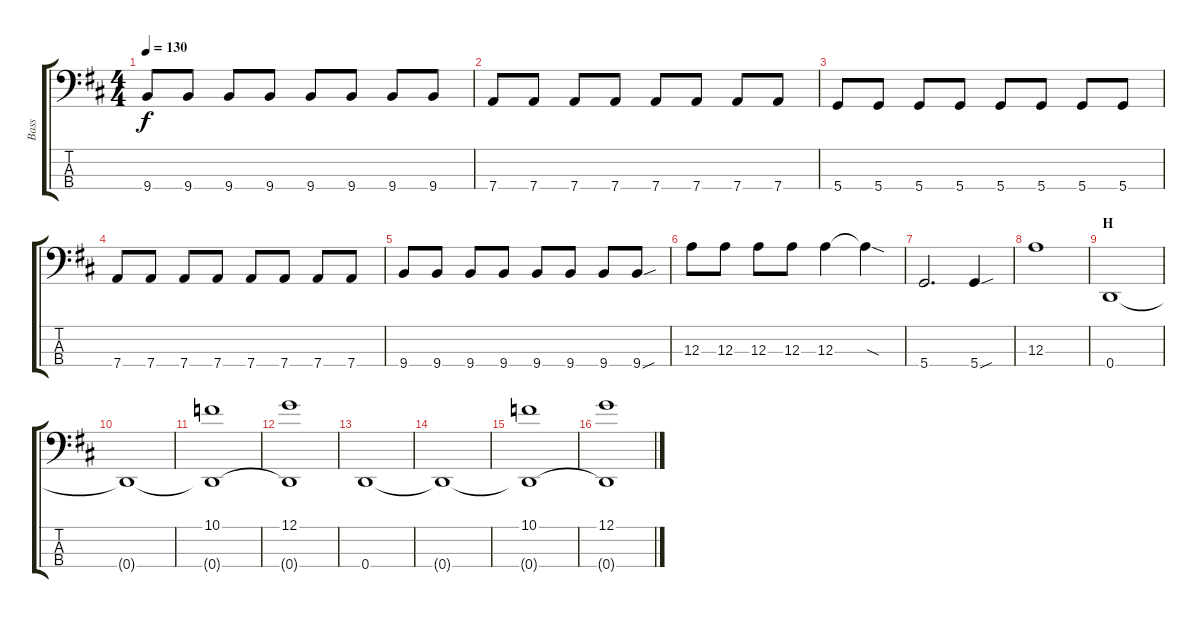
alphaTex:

\track ("Bass" "Bass") {instrument electricbassfinger}
\staff {score tabs}
\tuning (G2 D2 A1 D1) {hide}
\ts (4 4)
\tempo 130
\clef f4
\ks d
9.4.8{dy f} 9.4.8 9.4.8 9.4.8 9.4.8 9.4.8 9.4.8 9.4.8 |
7.4.8 7.4.8 7.4.8 7.4.8 7.4.8 7.4.8 7.4.8 7.4.8 |
5.4.8 5.4.8 5.4.8 5.4.8 5.4.8 5.4.8 5.4.8 5.4.8 |
7.4.8 7.4.8 7.4.8 7.4.8 7.4.8 7.4.8 7.4.8 7.4.8 |
9.4.8 9.4.8 9.4.8 9.4.8 9.4.8 9.4.8 9.4.8 9.4{sou}.8 |
12.3.8 12.3.8 12.3.8 12.3.8 12.3.4 12.3{sod t}.4 |
5.4.2{d} 5.4{sou}.4 |
12.3.1 |
\section ("" "H")
0.4.1 |
0.4{t}.1 |
(10.1 0.4{t}).1 |
(12.1 0.4{t}).1 |
0.4.1 |
0.4{t}.1 |
(10.1 0.4{t}).1 |
(12.1 0.4{t}).1
